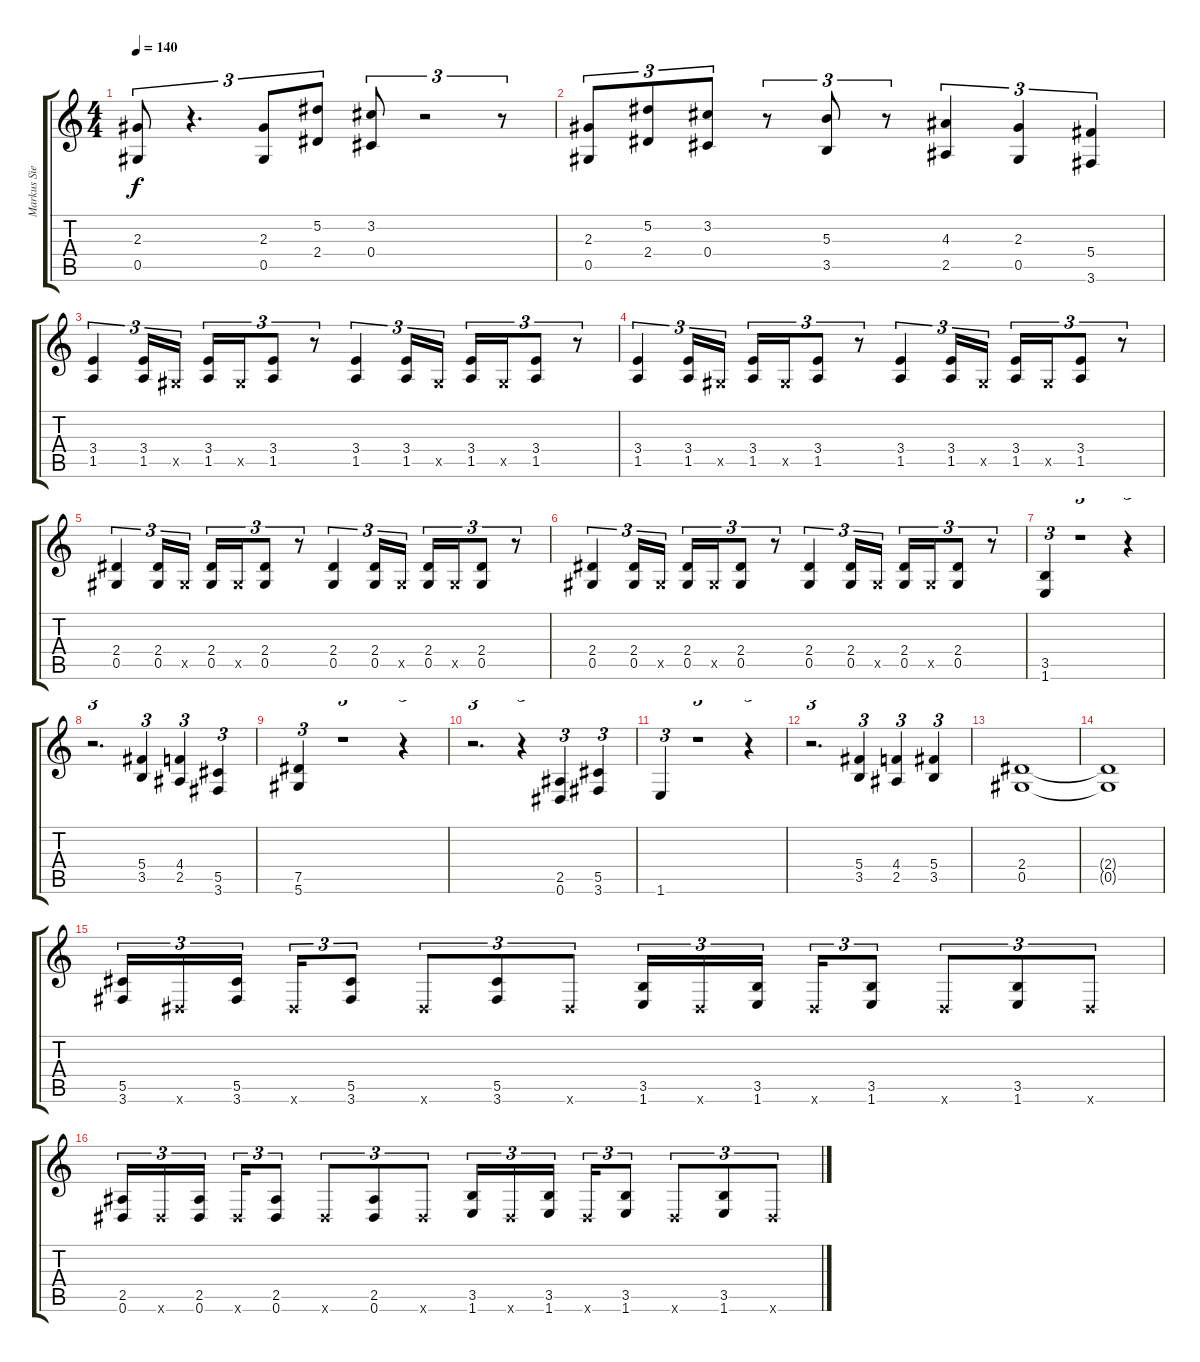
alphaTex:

\track ("Markus Siepen" "Markus Sie") {instrument distortionguitar}
\staff {score tabs}
\tuning (Eb4 Bb3 Gb3 Db3 Ab2 Eb2) {hide}
\ts (4 4)
\tempo 140
\clef g2
\ks c
(2.3 0.5).8{tu (3 2) dy f volume 5} r.4{d tu (3 2)} (2.3 0.5).8{tu (3 2)} (5.2 2.4).8{tu (3 2)} (3.2 0.4).8{tu (3 2)} r.2{tu (3 2)} r.8{tu (3 2)} |
(2.3 0.5).8{tu (3 2)} (5.2 2.4).8{tu (3 2)} (3.2 0.4).8{tu (3 2)} r.8{tu (3 2)} (5.3 3.5).8{tu (3 2)} r.8{tu (3 2)} (4.3 2.5).4{tu (3 2)} (2.3 0.5).4{tu (3 2)} (5.4 3.6).4{tu (3 2)} |
(3.4 1.5).4{tu (3 2) volume 10} (3.4 1.5).16{tu (3 2)} 0.5{x}.16{tu (3 2)} (3.4 1.5).16{tu (3 2)} 0.5{x}.16{tu (3 2)} (3.4 1.5).8{tu (3 2)} r.8{tu (3 2)} (3.4 1.5).4{tu (3 2)} (3.4 1.5).16{tu (3 2)} 0.5{x}.16{tu (3 2)} (3.4 1.5).16{tu (3 2)} 0.5{x}.16{tu (3 2)} (3.4 1.5).8{tu (3 2)} r.8{tu (3 2)} |
(3.4 1.5).4{tu (3 2)} (3.4 1.5).16{tu (3 2)} 0.5{x}.16{tu (3 2)} (3.4 1.5).16{tu (3 2)} 0.5{x}.16{tu (3 2)} (3.4 1.5).8{tu (3 2)} r.8{tu (3 2)} (3.4 1.5).4{tu (3 2)} (3.4 1.5).16{tu (3 2)} 0.5{x}.16{tu (3 2)} (3.4 1.5).16{tu (3 2)} 0.5{x}.16{tu (3 2)} (3.4 1.5).8{tu (3 2)} r.8{tu (3 2)} |
(2.4 0.5).4{tu (3 2)} (2.4 0.5).16{tu (3 2)} 0.5{x}.16{tu (3 2)} (2.4 0.5).16{tu (3 2)} 0.5{x}.16{tu (3 2)} (2.4 0.5).8{tu (3 2)} r.8{tu (3 2)} (2.4 0.5).4{tu (3 2)} (2.4 0.5).16{tu (3 2)} 0.5{x}.16{tu (3 2)} (2.4 0.5).16{tu (3 2)} 0.5{x}.16{tu (3 2)} (2.4 0.5).8{tu (3 2)} r.8{tu (3 2)} |
(2.4 0.5).4{tu (3 2)} (2.4 0.5).16{tu (3 2)} 0.5{x}.16{tu (3 2)} (2.4 0.5).16{tu (3 2)} 0.5{x}.16{tu (3 2)} (2.4 0.5).8{tu (3 2)} r.8{tu (3 2)} (2.4 0.5).4{tu (3 2)} (2.4 0.5).16{tu (3 2)} 0.5{x}.16{tu (3 2)} (2.4 0.5).16{tu (3 2)} 0.5{x}.16{tu (3 2)} (2.4 0.5).8{tu (3 2)} r.8{tu (3 2)} |
(3.5 1.6).4{tu (3 2)} r.1{tu (3 2)} r.4{tu (3 2)} |
r.2{d tu (3 2)} (5.4 3.5).4{tu (3 2)} (4.4 2.5).4{tu (3 2)} (5.5 3.6).4{tu (3 2)} |
(7.5 5.6).4{tu (3 2)} r.1{tu (3 2)} r.4{tu (3 2)} |
r.2{d tu (3 2)} r.4{tu (3 2)} (2.5 0.6).4{tu (3 2)} (5.5 3.6).4{tu (3 2)} |
1.6.4{tu (3 2)} r.1{tu (3 2)} r.4{tu (3 2)} |
r.2{d tu (3 2)} (5.4 3.5).4{tu (3 2)} (4.4 2.5).4{tu (3 2)} (5.4 3.5).4{tu (3 2)} |
(2.4 0.5).1 |
(2.4{t} 0.5{t}).1 |
(5.5 3.6).16{tu (3 2)} 0.6{x}.16{tu (3 2)} (5.5 3.6).16{tu (3 2)} 0.6{x}.16{tu (3 2)} (5.5 3.6).8{tu (3 2)} 0.6{x}.8{tu (3 2)} (5.5 3.6).8{tu (3 2)} 0.6{x}.8{tu (3 2)} (3.5 1.6).16{tu (3 2)} 0.6{x}.16{tu (3 2)} (3.5 1.6).16{tu (3 2)} 0.6{x}.16{tu (3 2)} (3.5 1.6).8{tu (3 2)} 0.6{x}.8{tu (3 2)} (3.5 1.6).8{tu (3 2)} 0.6{x}.8{tu (3 2)} |
(2.5 0.6).16{tu (3 2)} 0.6{x}.16{tu (3 2)} (2.5 0.6).16{tu (3 2)} 0.6{x}.16{tu (3 2)} (2.5 0.6).8{tu (3 2)} 0.6{x}.8{tu (3 2)} (2.5 0.6).8{tu (3 2)} 0.6{x}.8{tu (3 2)} (3.5 1.6).16{tu (3 2)} 0.6{x}.16{tu (3 2)} (3.5 1.6).16{tu (3 2)} 0.6{x}.16{tu (3 2)} (3.5 1.6).8{tu (3 2)} 0.6{x}.8{tu (3 2)} (3.5 1.6).8{tu (3 2)} 0.6{x}.8{tu (3 2)}
